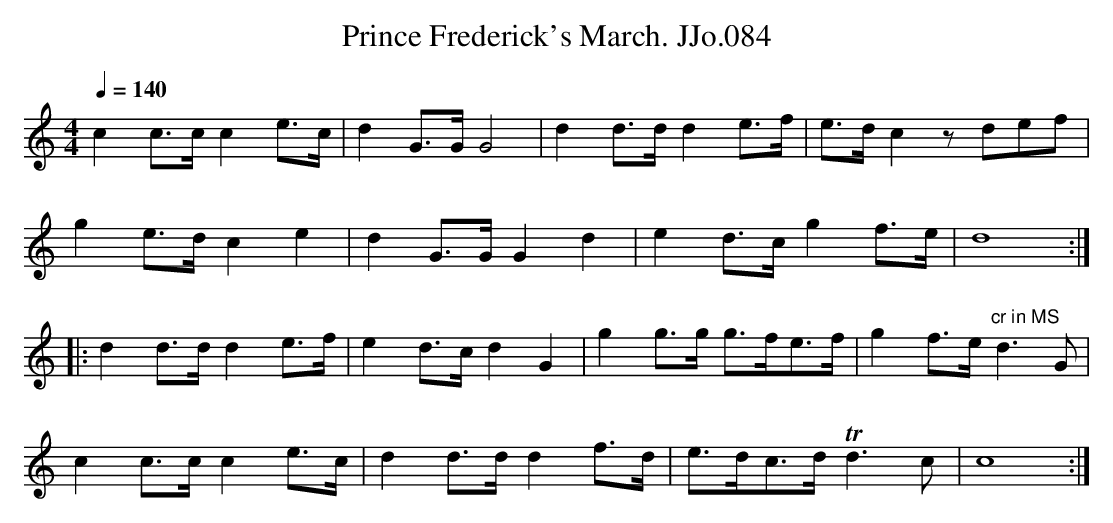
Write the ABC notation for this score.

X:1
T:Prince Frederick's March. JJo.084
M:4/4
L:1/8
Q:1/4=140
K:C major
c2c>cc2 e>c|d2G>GG4|d2d>dd2 e>f|e>dc2z def|!
g2e>dc2e2|d2G>GG2d2|e2d>c g2f>e|d8::!
d2d>dd2 e>f|e2d>cd2G2|g2g>g g>fe>f|g2f>e"cr in MS"d3G|!
c2c>cc2 e>c|d2d>dd2f>d|e>dc>dTd3c|c8:|
